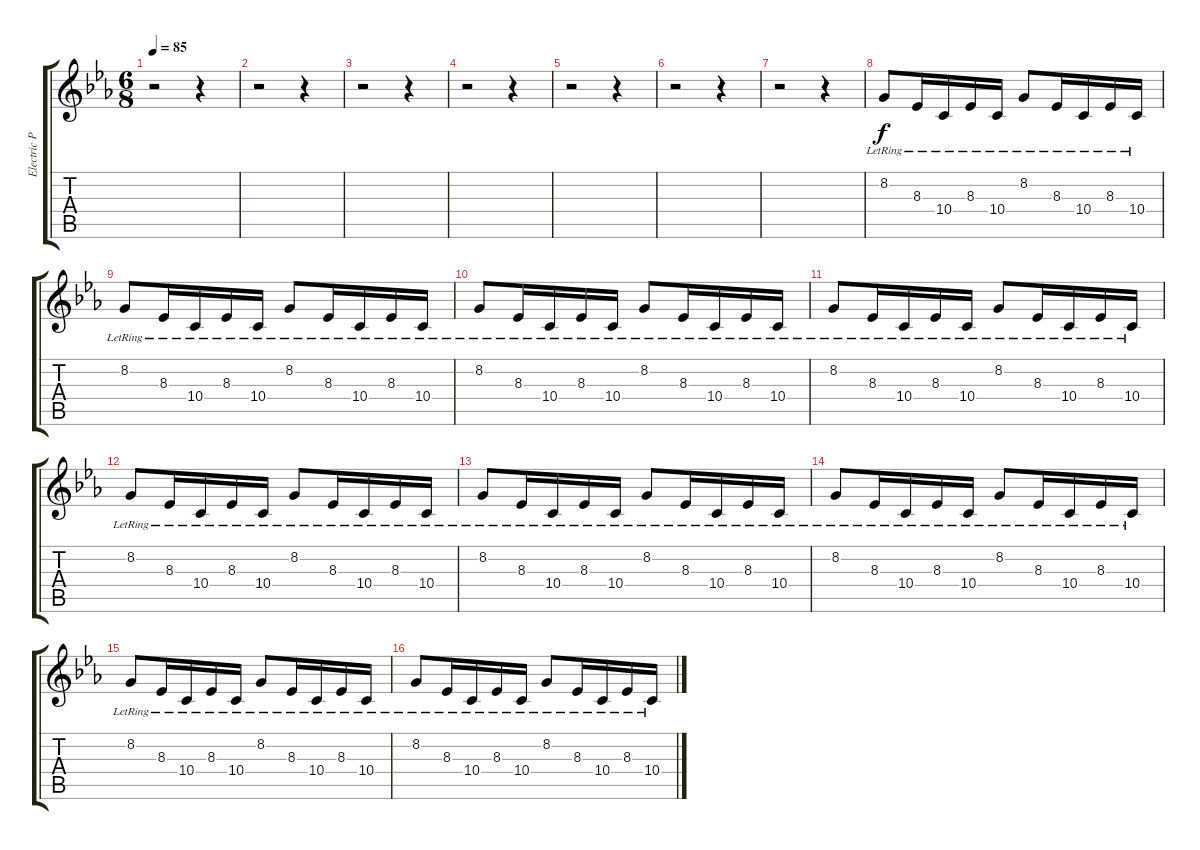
\track ("Electric Piano" "Electric P") {instrument vibraphone}
\staff {score tabs}
\tuning (E4 B3 G3 D3 A2 E2) {hide}
\ts (6 8)
\tempo 85
\clef g2
\ks eb
r.2{dy f} r.4 |
r.2 r.4 |
r.2 r.4 |
r.2 r.4 |
r.2 r.4 |
r.2 r.4 |
r.2 r.4 |
8.2{lr}.8 8.3{lr}.16 10.4{lr}.16 8.3{lr}.16 10.4{lr}.16 8.2{lr}.8 8.3{lr}.16 10.4{lr}.16 8.3{lr}.16 10.4{lr}.16 |
8.2{lr}.8 8.3{lr}.16 10.4{lr}.16 8.3{lr}.16 10.4{lr}.16 8.2{lr}.8 8.3{lr}.16 10.4{lr}.16 8.3{lr}.16 10.4{lr}.16 |
8.2{lr}.8 8.3{lr}.16 10.4{lr}.16 8.3{lr}.16 10.4{lr}.16 8.2{lr}.8 8.3{lr}.16 10.4{lr}.16 8.3{lr}.16 10.4{lr}.16 |
8.2{lr}.8 8.3{lr}.16 10.4{lr}.16 8.3{lr}.16 10.4{lr}.16 8.2{lr}.8 8.3{lr}.16 10.4{lr}.16 8.3{lr}.16 10.4{lr}.16 |
8.2{lr}.8 8.3{lr}.16 10.4{lr}.16 8.3{lr}.16 10.4{lr}.16 8.2{lr}.8 8.3{lr}.16 10.4{lr}.16 8.3{lr}.16 10.4{lr}.16 |
8.2{lr}.8 8.3{lr}.16 10.4{lr}.16 8.3{lr}.16 10.4{lr}.16 8.2{lr}.8 8.3{lr}.16 10.4{lr}.16 8.3{lr}.16 10.4{lr}.16 |
8.2{lr}.8 8.3{lr}.16 10.4{lr}.16 8.3{lr}.16 10.4{lr}.16 8.2{lr}.8 8.3{lr}.16 10.4{lr}.16 8.3{lr}.16 10.4{lr}.16 |
8.2{lr}.8 8.3{lr}.16 10.4{lr}.16 8.3{lr}.16 10.4{lr}.16 8.2{lr}.8 8.3{lr}.16 10.4{lr}.16 8.3{lr}.16 10.4{lr}.16 |
8.2{lr}.8 8.3{lr}.16 10.4{lr}.16 8.3{lr}.16 10.4{lr}.16 8.2{lr}.8 8.3{lr}.16 10.4{lr}.16 8.3{lr}.16 10.4{lr}.16
